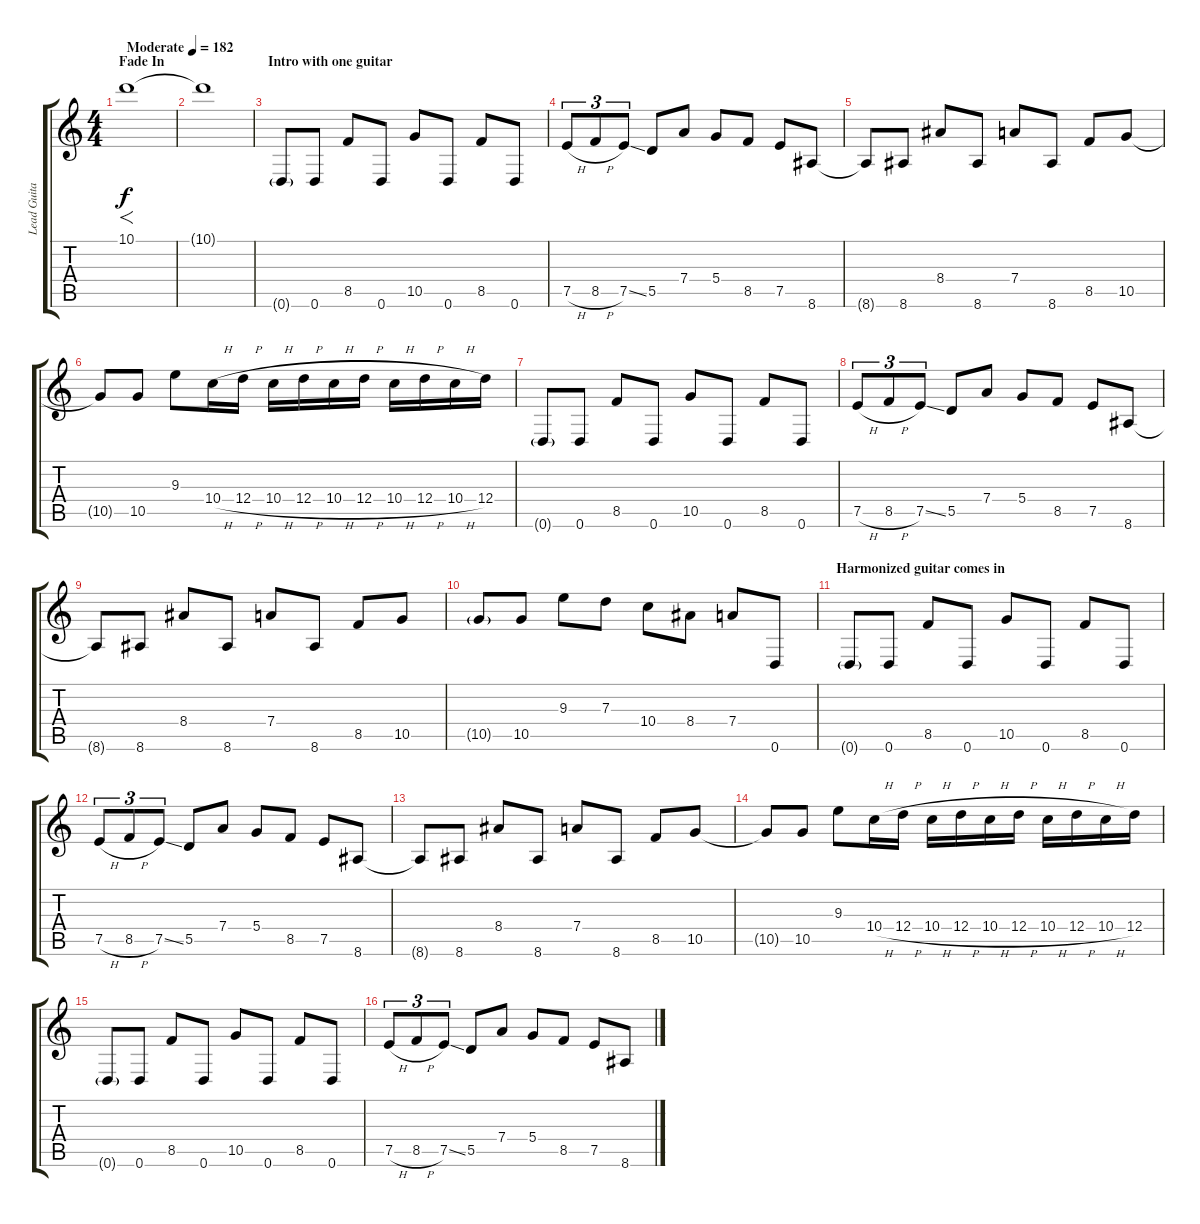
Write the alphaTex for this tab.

\track ("Lead Guitar" "Lead Guita") {instrument distortionguitar}
\staff {score tabs}
\tuning (E4 B3 G3 D3 A2 D2) {hide}
\ts (4 4)
\section ("" "Fade In")
\tempo (182 "Moderate")
\clef g2
\ks c
10.1.1{f dy f instrument distortionguitar} |
10.1{t}.1 |
\section ("" "Intro with one guitar")
0.6{g}.8 0.6.8 8.5.8 0.6.8 10.5.8 0.6.8 8.5.8 0.6.8 |
7.5{h}.8{tu (3 2)} 8.5{h}.8{tu (3 2)} 7.5{ss}.8{tu (3 2)} 5.5.8 7.4.8 5.4.8 8.5.8 7.5.8 8.6.8 |
8.6{t}.8 8.6.8 8.4.8 8.6.8 7.4.8 8.6.8 8.5.8 10.5.8 |
10.5{t}.8 10.5.8 9.3.8 10.4{h}.16 12.4{h}.16 10.4{h}.16 12.4{h}.16 10.4{h}.16 12.4{h}.16 10.4{h}.16 12.4{h}.16 10.4{h}.16 12.4.16 |
0.6{g}.8 0.6.8 8.5.8 0.6.8 10.5.8 0.6.8 8.5.8 0.6.8 |
7.5{h}.8{tu (3 2)} 8.5{h}.8{tu (3 2)} 7.5{ss}.8{tu (3 2)} 5.5.8 7.4.8 5.4.8 8.5.8 7.5.8 8.6.8 |
8.6{t}.8 8.6.8 8.4.8 8.6.8 7.4.8 8.6.8 8.5.8 10.5.8 |
10.5{g}.8 10.5.8 9.3.8 7.3.8 10.4.8 8.4.8 7.4.8 0.6.8 |
\section ("" "Harmonized guitar comes in")
0.6{g}.8 0.6.8 8.5.8 0.6.8 10.5.8 0.6.8 8.5.8 0.6.8 |
7.5{h}.8{tu (3 2)} 8.5{h}.8{tu (3 2)} 7.5{ss}.8{tu (3 2)} 5.5.8 7.4.8 5.4.8 8.5.8 7.5.8 8.6.8 |
8.6{t}.8 8.6.8 8.4.8 8.6.8 7.4.8 8.6.8 8.5.8 10.5.8 |
10.5{t}.8 10.5.8 9.3.8 10.4{h}.16 12.4{h}.16 10.4{h}.16 12.4{h}.16 10.4{h}.16 12.4{h}.16 10.4{h}.16 12.4{h}.16 10.4{h}.16 12.4.16 |
0.6{g}.8 0.6.8 8.5.8 0.6.8 10.5.8 0.6.8 8.5.8 0.6.8 |
7.5{h}.8{tu (3 2)} 8.5{h}.8{tu (3 2)} 7.5{ss}.8{tu (3 2)} 5.5.8 7.4.8 5.4.8 8.5.8 7.5.8 8.6.8
